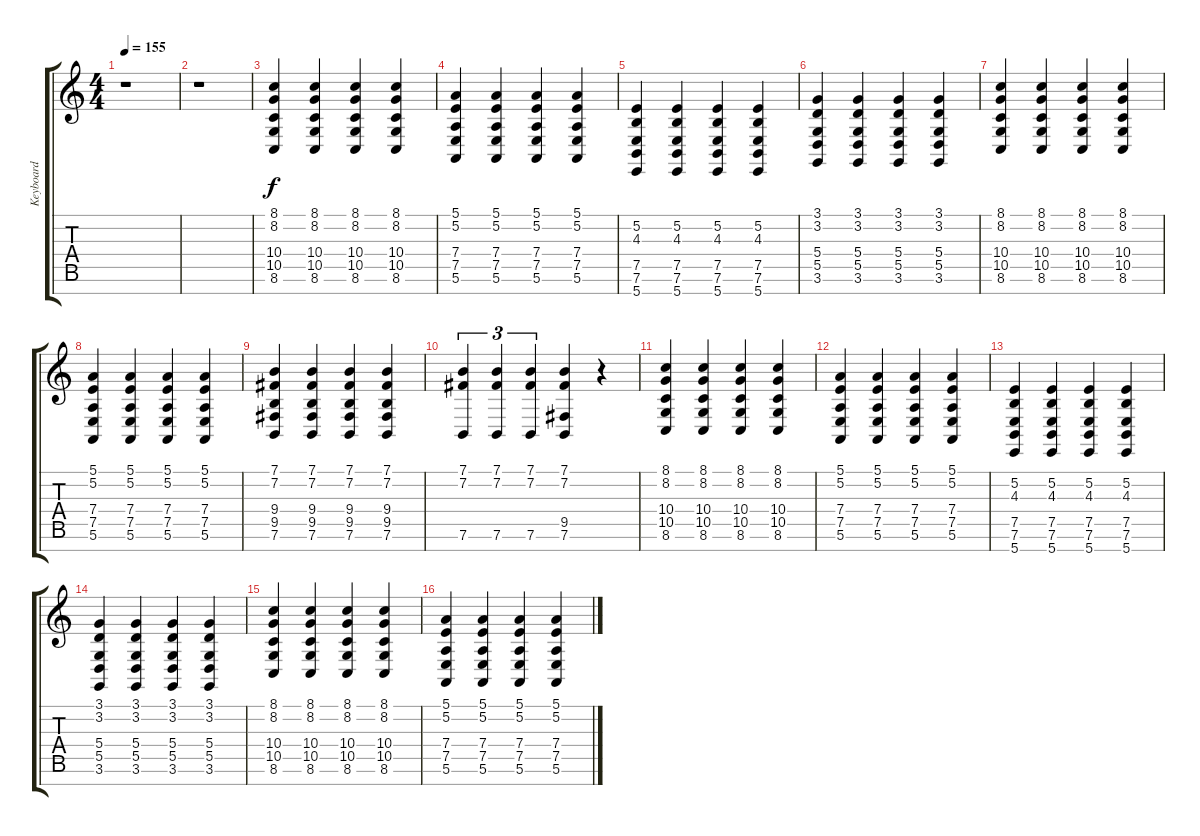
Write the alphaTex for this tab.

\track ("Keyboard" "Keyboard") {instrument pad2warm}
\staff {score tabs}
\tuning (E4 B3 G3 D3 A2 E2 B1) {hide}
\ts (4 4)
\tempo 155
\clef g2
\ks c
r.1{dy f} |
r.1 |
(8.1 8.2 10.4 10.5 8.6).4 (8.1 8.2 10.4 10.5 8.6).4 (8.1 8.2 10.4 10.5 8.6).4 (8.1 8.2 10.4 10.5 8.6).4 |
(5.1 5.2 7.4 7.5 5.6).4 (5.1 5.2 7.4 7.5 5.6).4 (5.1 5.2 7.4 7.5 5.6).4 (5.1 5.2 7.4 7.5 5.6).4 |
(5.2 4.3 7.5 7.6 5.7).4 (5.2 4.3 7.5 7.6 5.7).4 (5.2 4.3 7.5 7.6 5.7).4 (5.2 4.3 7.5 7.6 5.7).4 |
(3.1 3.2 5.4 5.5 3.6).4 (3.1 3.2 5.4 5.5 3.6).4 (3.1 3.2 5.4 5.5 3.6).4 (3.1 3.2 5.4 5.5 3.6).4 |
(8.1 8.2 10.4 10.5 8.6).4 (8.1 8.2 10.4 10.5 8.6).4 (8.1 8.2 10.4 10.5 8.6).4 (8.1 8.2 10.4 10.5 8.6).4 |
(5.1 5.2 7.4 7.5 5.6).4 (5.1 5.2 7.4 7.5 5.6).4 (5.1 5.2 7.4 7.5 5.6).4 (5.1 5.2 7.4 7.5 5.6).4 |
(7.1 7.2 9.4 9.5 7.6).4 (7.1 7.2 9.4 9.5 7.6).4 (7.1 7.2 9.4 9.5 7.6).4 (7.1 7.2 9.4 9.5 7.6).4 |
(7.1 7.2 7.6).4{tu (3 2)} (7.1 7.2 7.6).4{tu (3 2)} (7.1 7.2 7.6).4{tu (3 2)} (7.1 7.2 9.5 7.6).4 r.4 |
(8.1 8.2 10.4 10.5 8.6).4 (8.1 8.2 10.4 10.5 8.6).4 (8.1 8.2 10.4 10.5 8.6).4 (8.1 8.2 10.4 10.5 8.6).4 |
(5.1 5.2 7.4 7.5 5.6).4 (5.1 5.2 7.4 7.5 5.6).4 (5.1 5.2 7.4 7.5 5.6).4 (5.1 5.2 7.4 7.5 5.6).4 |
(5.2 4.3 7.5 7.6 5.7).4 (5.2 4.3 7.5 7.6 5.7).4 (5.2 4.3 7.5 7.6 5.7).4 (5.2 4.3 7.5 7.6 5.7).4 |
(3.1 3.2 5.4 5.5 3.6).4 (3.1 3.2 5.4 5.5 3.6).4 (3.1 3.2 5.4 5.5 3.6).4 (3.1 3.2 5.4 5.5 3.6).4 |
(8.1 8.2 10.4 10.5 8.6).4 (8.1 8.2 10.4 10.5 8.6).4 (8.1 8.2 10.4 10.5 8.6).4 (8.1 8.2 10.4 10.5 8.6).4 |
(5.1 5.2 7.4 7.5 5.6).4 (5.1 5.2 7.4 7.5 5.6).4 (5.1 5.2 7.4 7.5 5.6).4 (5.1 5.2 7.4 7.5 5.6).4
